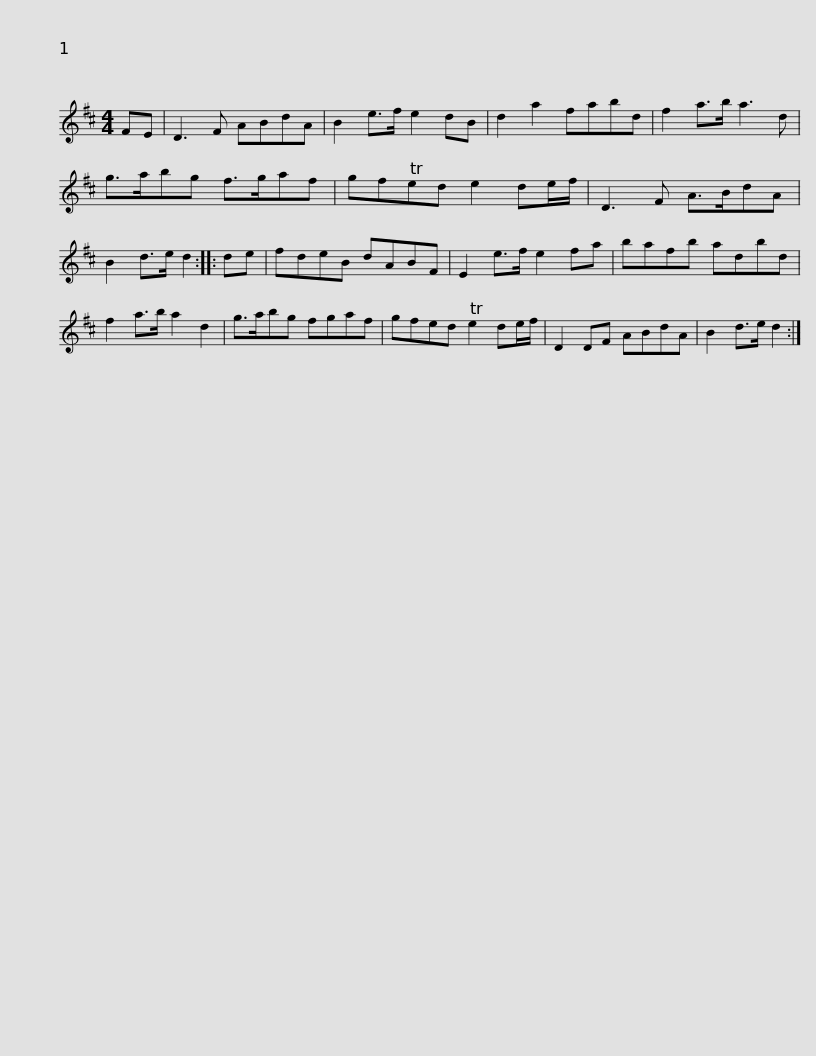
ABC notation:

X:1
L:1/8
M:4/4
I:linebreak $
K:D
V:1 treble
V:1
 FE | D3 F ABdA | B2 e>f e2 dB | d2 a2 fabd | f2 a>b a3 d | %5
 g>abg f>gaf |$ gfTed e2 de/f/ | D3 F A>BdA | B2 d>e d2 :: de | %10
 fdeB dABF | E2 e>f e2 fa |$ bafb adbd | f2 a>b a2 d2 | g>abg fgaf | %15
 gfed Te2 de/f/ | D2 DF ABdA | B2 d>e d2 :| %18
